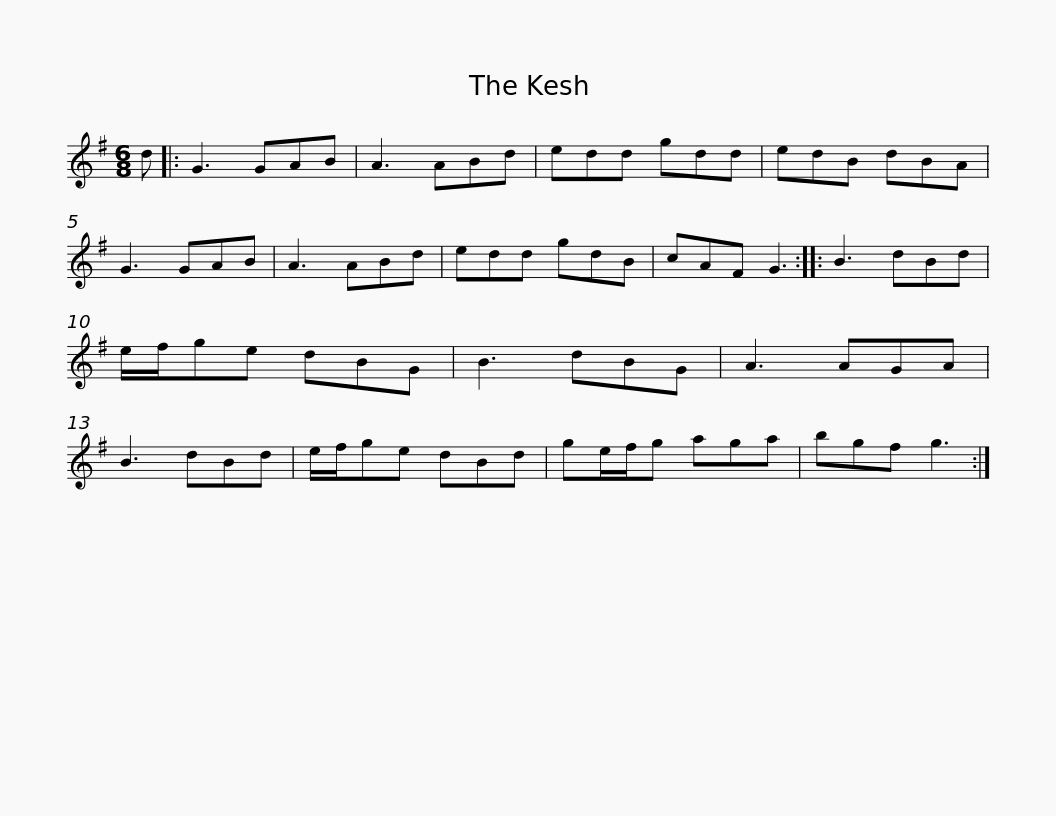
X:1
L:1/8
M:6/8
I:linebreak $
K:G
V:1 treble
V:1
 d |: G3 GAB | A3 ABd | edd gdd | edB dBA | %5
 G3 GAB | A3 ABd | edd gdB | cAF G3 ::$ B3 dBd | %10
 e/f/ge dBG | B3 dBG | A3 AGA | B3 dBd | e/f/ge dBd | %15
 ge/f/g aga |$ bgf g3 :| %17
